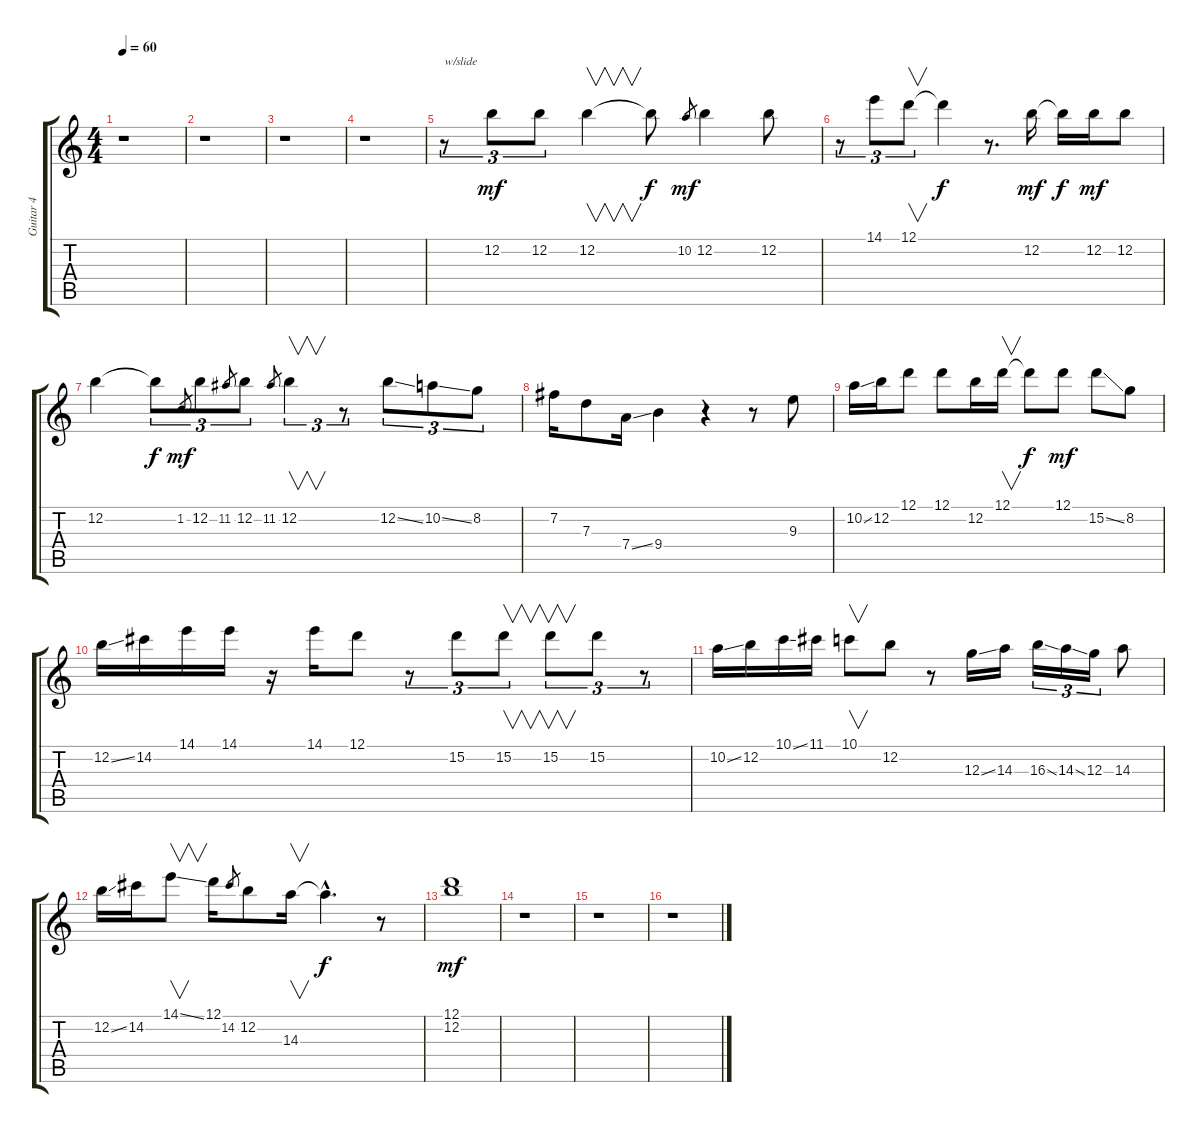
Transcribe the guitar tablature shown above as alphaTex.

\track ("Guitar 4" "Guitar 4") {instrument acousticguitarsteel}
\staff {score tabs}
\tuning (D4 B3 G3 D3 G2 D2) {hide}
\ts (4 4)
\tempo 60
\clef g2
\ks c
r.1{dy mf} |
r.1 |
r.1 |
r.1 |
r.8{tu (3 2) txt "w/slide"} 12.2.8{tu (3 2)} 12.2.8{tu (3 2)} 12.2.4{v} 12.2{t}.8{dy f} 10.2.8{gr dy mf} 12.2.4 12.2.8 |
r.8{tu (3 2)} 14.1.8{tu (3 2)} 12.1.8{v tu (3 2)} 12.1{t}.4{dy f} r.8{d} 12.2.16{dy mf} 12.2{t}.16{dy f} 12.2.16{dy mf} 12.2.8 |
12.2.4 12.2{t}.8{tu (3 2) dy f} 1.2.8{gr dy mf} 12.2.8{tu (3 2)} 11.2.8{gr} 12.2.8{tu (3 2)} 11.2.8{gr} 12.2.4{v tu (3 2)} r.8{tu (3 2)} 12.2{ss}.8{tu (3 2)} 10.2{ss}.8{tu (3 2)} 8.2.8{tu (3 2)} |
7.2.16 7.3.8 7.4{ss}.16 9.4.4 r.4 r.8 9.3.8 |
10.2{ss}.16 12.2.16 12.1.8 12.1.8 12.2.16 12.1.16{v} 12.1{t}.8{dy f} 12.1.8{dy mf} 15.2{ss}.8 8.2.8 |
12.2{ss}.16 14.2.16 14.1.16 14.1.16 r.16 14.1.16 12.1.8 r.8{tu (3 2)} 15.2.8{tu (3 2)} 15.2.8{v tu (3 2)} 15.2.8{v tu (3 2)} 15.2.8{tu (3 2)} r.8{tu (3 2)} |
10.2{ss}.16 12.2.16 10.1{ss}.16 11.1.16 10.1.8{v} 12.2.8 r.8 12.3{ss}.16 14.3.16 16.3{ss}.16{tu (3 2)} 14.3{ss}.16{tu (3 2)} 12.3.16{tu (3 2)} 14.3.8 |
12.2{ss}.16 14.2.16 14.1{ss}.8{v} 12.1.16 14.2.8{gr} 12.2.8 14.3.16{v} 14.3{hac t}.4{d dy f} r.8 |
(12.1 12.2).1{dy mf} |
r.1 |
r.1 |
r.1
